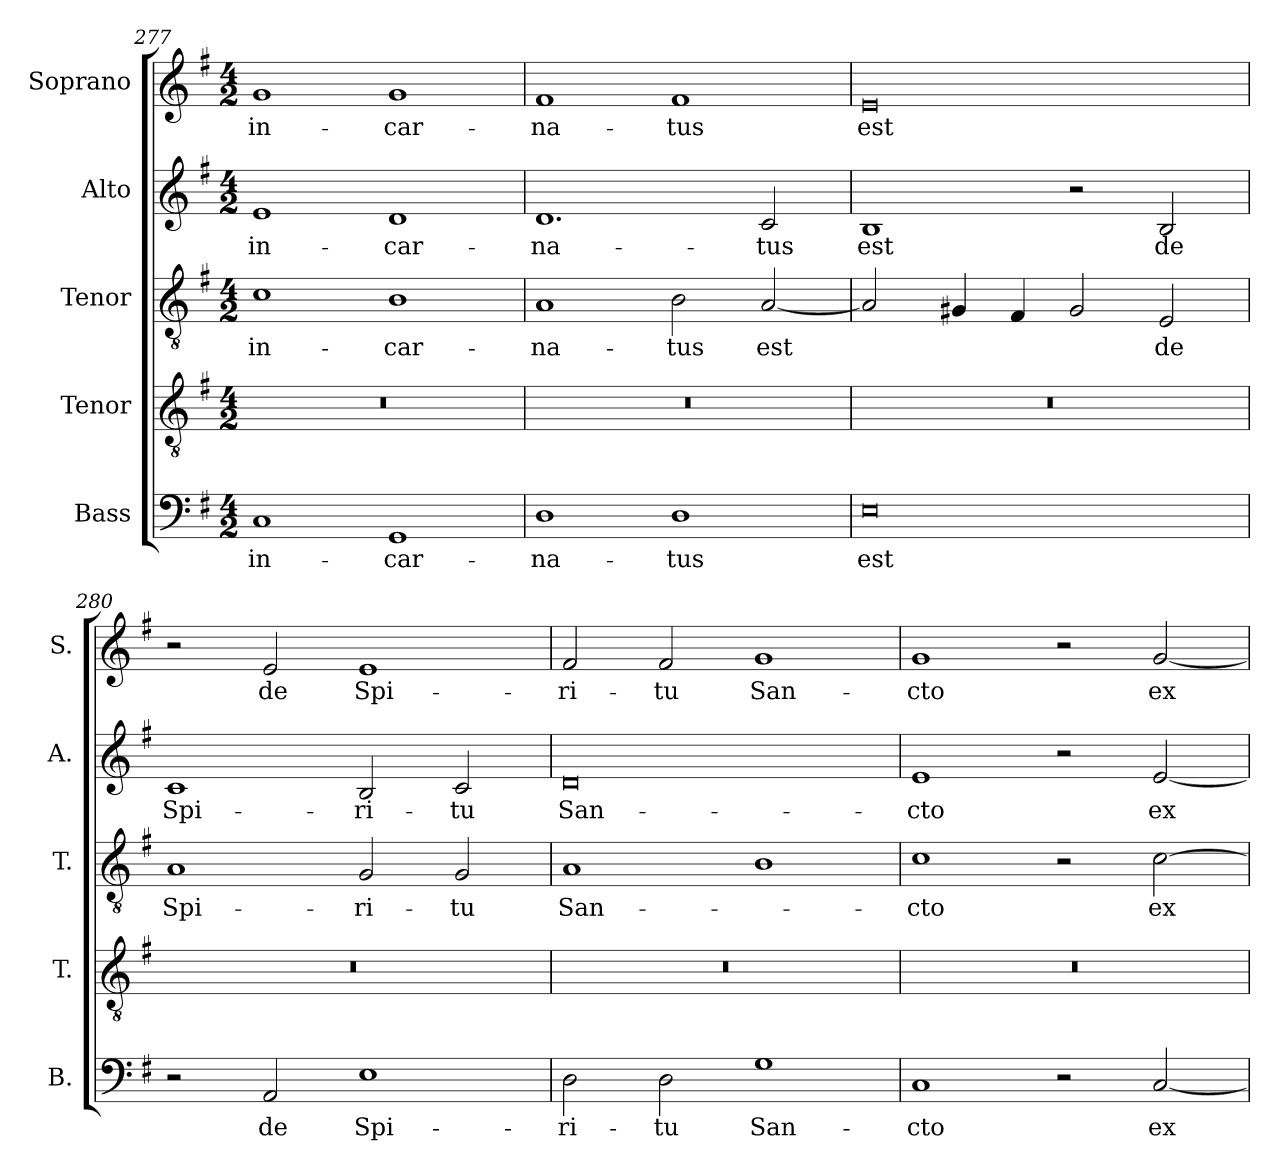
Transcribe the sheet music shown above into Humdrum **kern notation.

**kern	**text	**kern	**kern	**text	**kern	**text	**kern	**text
*part5	*part5	*part4	*part3	*part3	*part2	*part2	*part1	*part1
*staff5	*staff5	*staff4	*staff3	*staff3	*staff2	*staff2	*staff1	*staff1
*I"Bass	*	*I"Tenor	*I"Tenor	*	*I"Alto	*	*I"Soprano	*
*I'B.	*	*I'T.	*I'T.	*	*I'A.	*	*I'S.	*
*clefF4	*	*clefGv2	*clefGv2	*	*clefG2	*	*clefG2	*
*	*	*ITrd7c12	*ITrd7c12	*	*	*	*	*
*k[f#]	*	*k[f#]	*k[f#]	*	*k[f#]	*	*k[f#]	*
*G:	*	*G:	*G:	*	*G:	*	*G:	*
*M4/2	*	*M4/2	*M4/2	*	*M4/2	*	*M4/2	*
=277	=277	=277	=277	=277	=277	=277	=277	=277
!	!LO:LY:b:color=#000000	!LO:N:vis=1	!	!	!	!	!	!
!	!	!	!	!LO:LY:b:color=#000000	!	!	!	!
!	!	!	!	!	!	!LO:LY:b:color=#000000	!	!
!	!	!	!	!	!	!	!	!LO:LY:b:color=#000000
1Ci	in-	0r	1Ci	in-	1ei	in-	1gi	in-
!	!LO:LY:b:color=#000000	!	!	!	!	!	!	!
!	!	!	!	!LO:LY:b:color=#000000	!	!	!	!
!	!	!	!	!	!	!LO:LY:b:color=#000000	!	!
!	!	!	!	!	!	!	!	!LO:LY:b:color=#000000
1GGi	-car-	.	1BBi	-car-	1di	-car-	1gi	-car-
=278	=278	=278	=278	=278	=278	=278	=278	=278
!	!LO:LY:b:color=#000000	!LO:N:vis=1	!	!	!	!	!	!
!	!	!	!	!LO:LY:b:color=#000000	!	!	!	!
!	!	!	!	!	!	!LO:LY:b:color=#000000	!	!
!	!	!	!	!	!	!	!	!LO:LY:b:color=#000000
1Di	-na-	0r	1AAi	-na-	1.di	-na-	1f#i	-na-
!	!LO:LY:b:color=#000000	!	!	!	!	!	!	!
!	!	!	!	!LO:LY:b:color=#000000	!	!	!	!
!	!	!	!	!	!	!	!	!LO:LY:b:color=#000000
1Di	-tus	.	2BBi\	-tus	.	.	1f#i	-tus
!	!	!	!	!LO:LY:b:color=#000000	!	!	!	!
!	!	!	!	!	!	!LO:LY:b:color=#000000	!	!
.	.	.	[2AAi/	est	2ci/	-tus	.	.
=279	=279	=279	=279	=279	=279	=279	=279	=279
!	!LO:LY:b:color=#000000	!LO:N:vis=1	!	!	!	!	!	!
!	!	!	!	!	!	!LO:LY:b:color=#000000	!	!
!	!	!	!	!	!	!	!	!LO:LY:b:color=#000000
0Ei	est	0r	2AAi/]	.	1Bi	est	0ei	est
.	.	.	4GG#Xi/	.	.	.	.	.
.	.	.	4FF#i/	.	.	.	.	.
.	.	.	2GG#i/	.	2r	.	.	.
!	!	!	!	!LO:LY:b:color=#000000	!	!	!	!
!	!	!	!	!	!	!LO:LY:b:color=#000000	!	!
.	.	.	2EEi/	de	2Bi/	de	.	.
=280	=280	=280	=280	=280	=280	=280	=280	=280
!	!	!LO:N:vis=1	!	!	!	!	!	!
!	!	!	!	!LO:LY:b:color=#000000	!	!	!	!
!	!	!	!	!	!	!LO:LY:b:color=#000000	!	!
2r	.	0r	1AAi	Spi-	1ci	Spi-	2r	.
!	!LO:LY:b:color=#000000	!	!	!	!	!	!	!
!	!	!	!	!	!	!	!	!LO:LY:b:color=#000000
2AAi/	de	.	.	.	.	.	2ei/	de
!	!LO:LY:b:color=#000000	!	!	!	!	!	!	!
!	!	!	!	!LO:LY:b:color=#000000	!	!	!	!
!	!	!	!	!	!	!LO:LY:b:color=#000000	!	!
!	!	!	!	!	!	!	!	!LO:LY:b:color=#000000
1Ei	Spi-	.	2GGi/	-ri-	2Bi/	-ri-	1ei	Spi-
!	!	!	!	!LO:LY:b:color=#000000	!	!	!	!
!	!	!	!	!	!	!LO:LY:b:color=#000000	!	!
.	.	.	2GGi/	-tu	2ci/	-tu	.	.
=281	=281	=281	=281	=281	=281	=281	=281	=281
!	!LO:LY:b:color=#000000	!LO:N:vis=1	!	!	!	!	!	!
!	!	!	!	!LO:LY:b:color=#000000	!	!	!	!
!	!	!	!	!	!	!LO:LY:b:color=#000000	!	!
!	!	!	!	!	!	!	!	!LO:LY:b:color=#000000
2Di\	-ri-	0r	1AAi	San-	0di	San-	2f#i/	-ri-
!	!LO:LY:b:color=#000000	!	!	!	!	!	!	!
!	!	!	!	!	!	!	!	!LO:LY:b:color=#000000
2Di\	-tu	.	.	.	.	.	2f#i/	-tu
!	!LO:LY:b:color=#000000	!	!	!	!	!	!	!
!	!	!	!	!	!	!	!	!LO:LY:b:color=#000000
1Gi	San-	.	1BBi	.	.	.	1gi	San-
=282	=282	=282	=282	=282	=282	=282	=282	=282
!	!LO:LY:b:color=#000000	!LO:N:vis=1	!	!	!	!	!	!
!	!	!	!	!LO:LY:b:color=#000000	!	!	!	!
!	!	!	!	!	!	!LO:LY:b:color=#000000	!	!
!	!	!	!	!	!	!	!	!LO:LY:b:color=#000000
1Ci	-cto	0r	1Ci	-cto	1ei	-cto	1gi	-cto
2r	.	.	2r	.	2r	.	2r	.
!	!LO:LY:b:color=#000000	!	!	!	!	!	!	!
!	!	!	!	!LO:LY:b:color=#000000	!	!	!	!
!	!	!	!	!	!	!LO:LY:b:color=#000000	!	!
!	!	!	!	!	!	!	!	!LO:LY:b:color=#000000
[2Ci/	ex	.	[2Ci\	ex	[2ei/	ex	[2gi/	ex
=	=	=	=	=	=	=	=	=
*-	*-	*-	*-	*-	*-	*-	*-	*-
